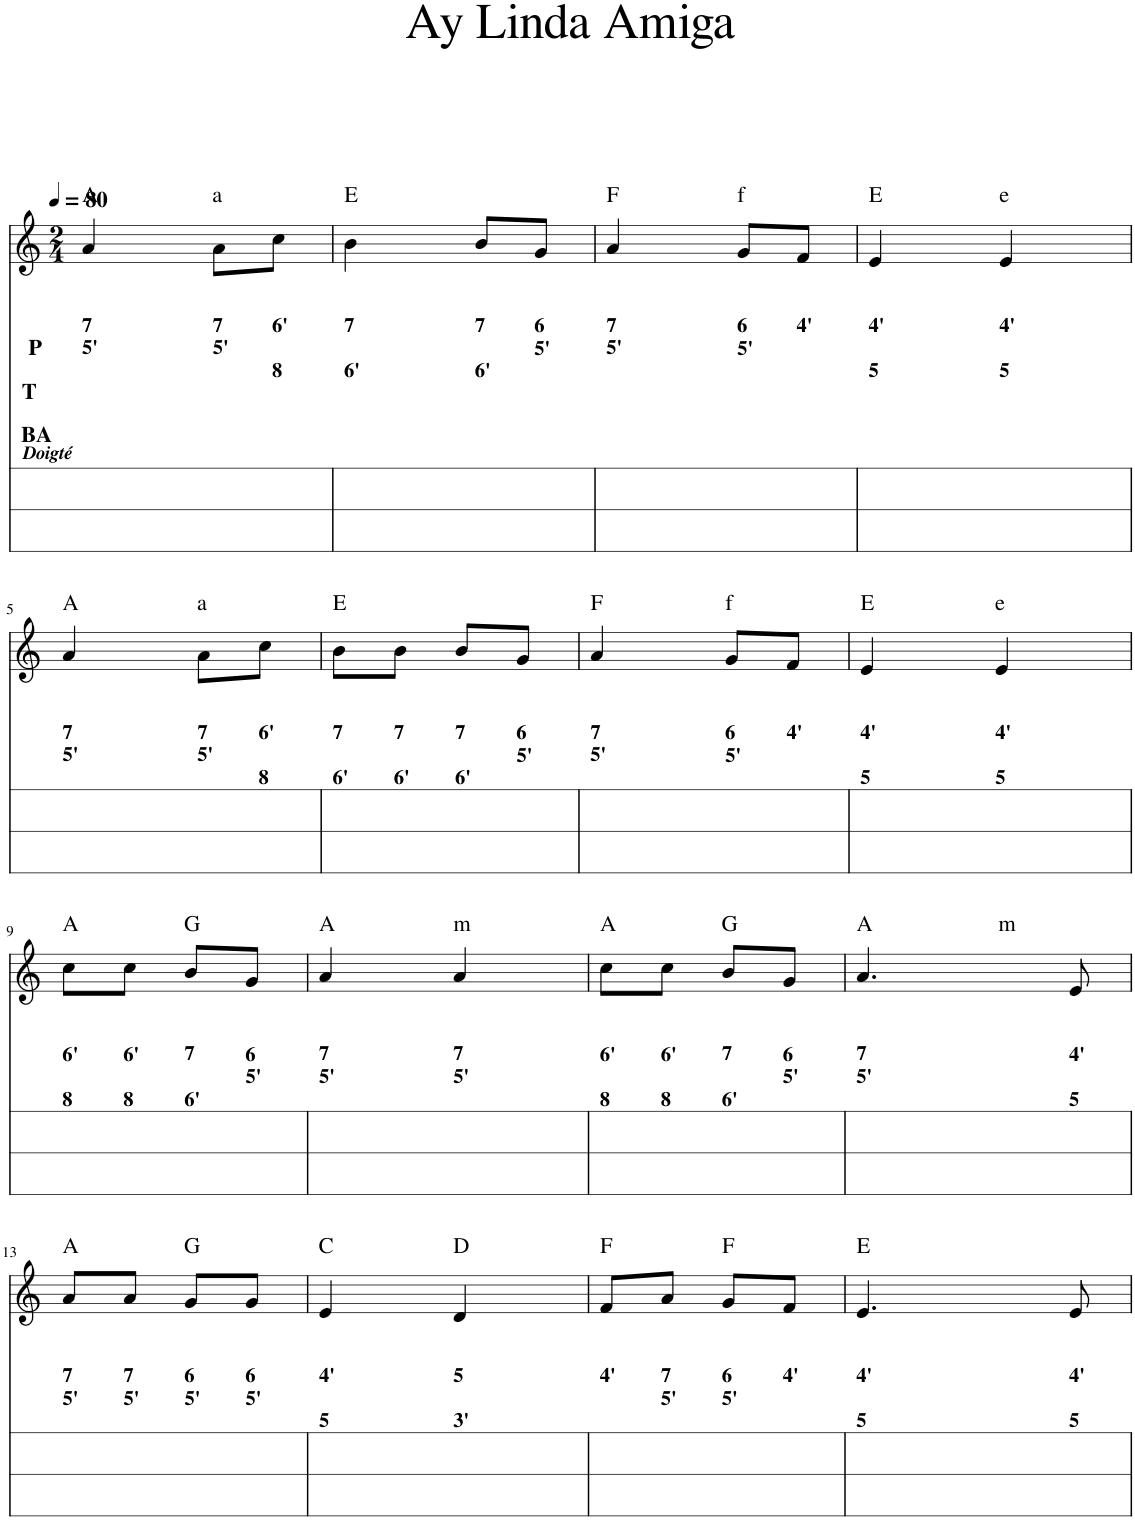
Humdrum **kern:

**kern	**kern	**harte
*part2	*part1	*part1
*staff2	*staff1	*
*I"Guitare classique [Tablature]	*I"Accordéon	*
*	*I'Acc	*
*stria3	*	*
*	*clefG2	*
*k[]	*k[]	*
*M2/4	*M2/4	*
*MM80	*MM80	*
=1	=1	=1
!	!LO:TX:b:B:t=P	!
!	!LO:TX:b:B:t=T	!
!	!LO:TX:b:B:t=BA	!
!	!LO:TX:b:Bi:t=Doigté	!
!	!LO:TX:b:t=7	!
!	!LO:TX:b:t=5'	!
2r	4a/	A:maj
!	!LO:TX:b:t=7	!
!	!LO:TX:b:t=5'	!
.	8a\L	A:min
!	!LO:TX:b:t=6'	!
!	!LO:TX:b:t=8	!
.	8cc\J	.
=2	=2	=2
!	!LO:TX:b:t=7	!
!	!LO:TX:b:t=6'	!
2r	4b\	E:maj
!	!LO:TX:b:t=7	!
!	!LO:TX:b:t=6'	!
.	8b/L	.
!	!LO:TX:b:t=6	!
!	!LO:TX:b:t=5'	!
.	8gn/J	.
=3	=3	=3
!	!LO:TX:b:t=7	!
!	!LO:TX:b:t=5'	!
2r	4a/	F:maj
!	!LO:TX:b:t=6	!
!	!LO:TX:b:t=5'	!
.	8g/L	F:min
!	!LO:TX:b:t=4'	!
.	8f/J	.
=4	=4	=4
!	!LO:TX:b:t=4'	!
!	!LO:TX:b:t=5	!
2r	4e/	E:maj
!	!LO:TX:b:t=4'	!
!	!LO:TX:b:t=5	!
.	4e/	E:min
!!LO:LB:g=z
=5	=5	=5
!	!LO:TX:b:t=7	!
!	!LO:TX:b:t=5'	!
2r	4a/	A:maj
!	!LO:TX:b:t=7	!
!	!LO:TX:b:t=5'	!
.	8a\L	A:min
!	!LO:TX:b:t=6'	!
!	!LO:TX:b:t=8	!
.	8cc\J	.
=6	=6	=6
!	!LO:TX:b:t=7	!
!	!LO:TX:b:t=6'	!
2r	8b\L	E:maj
!	!LO:TX:b:t=7	!
!	!LO:TX:b:t=6'	!
.	8b\J	.
!	!LO:TX:b:t=7	!
!	!LO:TX:b:t=6'	!
.	8b/L	.
!	!LO:TX:b:t=6	!
!	!LO:TX:b:t=5'	!
.	8gn/J	.
=7	=7	=7
!	!LO:TX:b:t=7	!
!	!LO:TX:b:t=5'	!
2r	4a/	F:maj
!	!LO:TX:b:t=6	!
!	!LO:TX:b:t=5'	!
.	8g/L	F:min
!	!LO:TX:b:t=4'	!
.	8f/J	.
=8	=8	=8
!	!LO:TX:b:t=4'	!
!	!LO:TX:b:t=5	!
2r	4e/	E:maj
!	!LO:TX:b:t=4'	!
!	!LO:TX:b:t=5	!
.	4e/	E:min
!!LO:LB:g=z
=9	=9	=9
!	!LO:TX:b:t=6'	!
!	!LO:TX:b:t=8	!
2r	8ccn\L	A:maj
!	!LO:TX:b:t=6'	!
!	!LO:TX:b:t=8	!
.	8cc\J	.
!	!LO:TX:b:t=7	!
!	!LO:TX:b:t=6'	!
.	8b/L	G:maj
!	!LO:TX:b:t=6	!
!	!LO:TX:b:t=5'	!
.	8g/J	.
=10	=10	=10
!	!LO:TX:b:t=7	!
!	!LO:TX:b:t=5'	!
2r	4a/	A:maj
!	!LO:TX:b:t=7	!
!	!LO:TX:b:t=5'	!LO:H:kt=m
.	4a/	N
=11	=11	=11
!	!LO:TX:b:t=6'	!
!	!LO:TX:b:t=8	!
2r	8ccn\L	A:maj
!	!LO:TX:b:t=6'	!
!	!LO:TX:b:t=8	!
.	8cc\J	.
!	!LO:TX:b:t=7	!
!	!LO:TX:b:t=6'	!
.	8b/L	G:maj
!	!LO:TX:b:t=6	!
!	!LO:TX:b:t=5'	!
.	8g/J	.
=12	=12	=12
!	!LO:TX:b:t=7	!
!	!LO:TX:b:t=5'	!LO:H:n=2:kt=m
2r	4.a/	A:maj N
!	!LO:TX:b:t=4'	!
!	!LO:TX:b:t=5	!
.	8e/	.
!!LO:LB:g=z
=13	=13	=13
!	!LO:TX:b:t=7	!
!	!LO:TX:b:t=5'	!
2r	8a/L	A:maj
!	!LO:TX:b:t=7	!
!	!LO:TX:b:t=5'	!
.	8a/J	.
!	!LO:TX:b:t=6	!
!	!LO:TX:b:t=5'	!
.	8g/L	G:maj
!	!LO:TX:b:t=6	!
!	!LO:TX:b:t=5'	!
.	8g/J	.
=14	=14	=14
!	!LO:TX:b:t=4'	!
!	!LO:TX:b:t=5	!
2r	4e/	C:maj
!	!LO:TX:b:t=5	!
!	!LO:TX:b:t=3'	!
.	4d/	D:maj
=15	=15	=15
!	!LO:TX:b:t=4'	!
2r	8f/L	F:maj
!	!LO:TX:b:t=7	!
!	!LO:TX:b:t=5'	!
.	8a/J	.
!	!LO:TX:b:t=6	!
!	!LO:TX:b:t=5'	!
.	8g/L	F:maj
!	!LO:TX:b:t=4'	!
.	8f/J	.
=16	=16	=16
!	!LO:TX:b:t=4'	!
!	!LO:TX:b:t=5	!
2r	4.e/	E:maj
!	!LO:TX:b:t=4'	!
!	!LO:TX:b:t=5	!
.	8e/	.
=	=	=
*-	*-	*-
